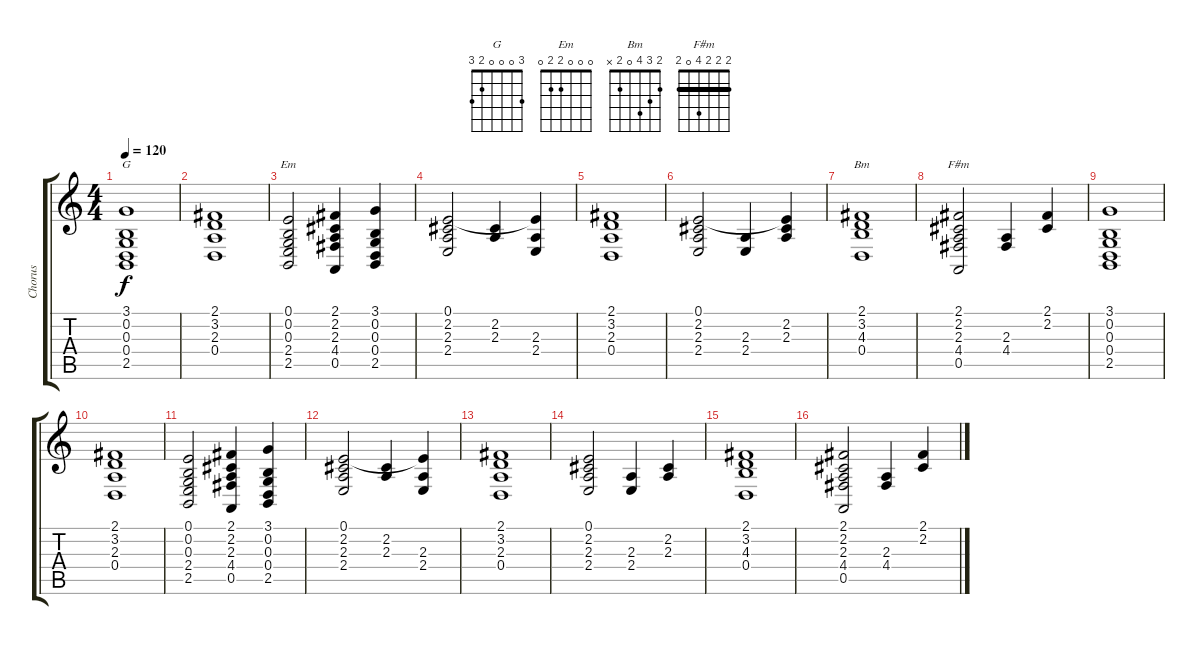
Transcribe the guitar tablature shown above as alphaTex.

\track ("Chorus" "Chorus") {instrument choiraahs}
\staff {score tabs}
\tuning (E4 B3 G3 D3 A2 E2) {hide}
\chord ("G" 3 0 0 0 2 3)
\chord ("Em" 0 0 0 2 2 0)
\chord ("Bm" 2 3 4 0 2 x)
\chord ("F#m" 2 2 2 4 0 2) {barre 2}
\ts (4 4)
\tempo 120
\clef g2
\ks c
(3.1 0.2 0.3 0.4 2.5).1{ch "G" dy f} |
(2.1 3.2 2.3 0.4).1 |
(0.1 0.2 0.3 2.4 2.5).2{ch "Em"} (2.1 2.2 2.3 4.4 0.5).4 (3.1 0.2 0.3 0.4 2.5).4 |
(0.1 2.2 2.3 2.4).2 (2.2 2.3).4 (0.1{t} 2.3 2.4).4 |
(2.1 3.2 2.3 0.4).1 |
(0.1 2.2 2.3 2.4).2 (2.3 2.4).4 (0.1{t} 2.2 2.3).4 |
(2.1 3.2 4.3 0.4).1{ch "Bm"} |
(2.1 2.2 2.3 4.4 0.5).2{ch "F#m"} (2.3 4.4).4 (2.1 2.2).4 |
(3.1 0.2 0.3 0.4 2.5).1 |
(2.1 3.2 2.3 0.4).1 |
(0.1 0.2 0.3 2.4 2.5).2 (2.1 2.2 2.3 4.4 0.5).4 (3.1 0.2 0.3 0.4 2.5).4 |
(0.1 2.2 2.3 2.4).2 (2.2 2.3).4 (0.1{t} 2.3 2.4).4 |
(2.1 3.2 2.3 0.4).1 |
(0.1 2.2 2.3 2.4).2 (2.3 2.4).4 (2.2 2.3).4 |
(2.1 3.2 4.3 0.4).1 |
(2.1 2.2 2.3 4.4 0.5).2 (2.3 4.4).4 (2.1 2.2).4
